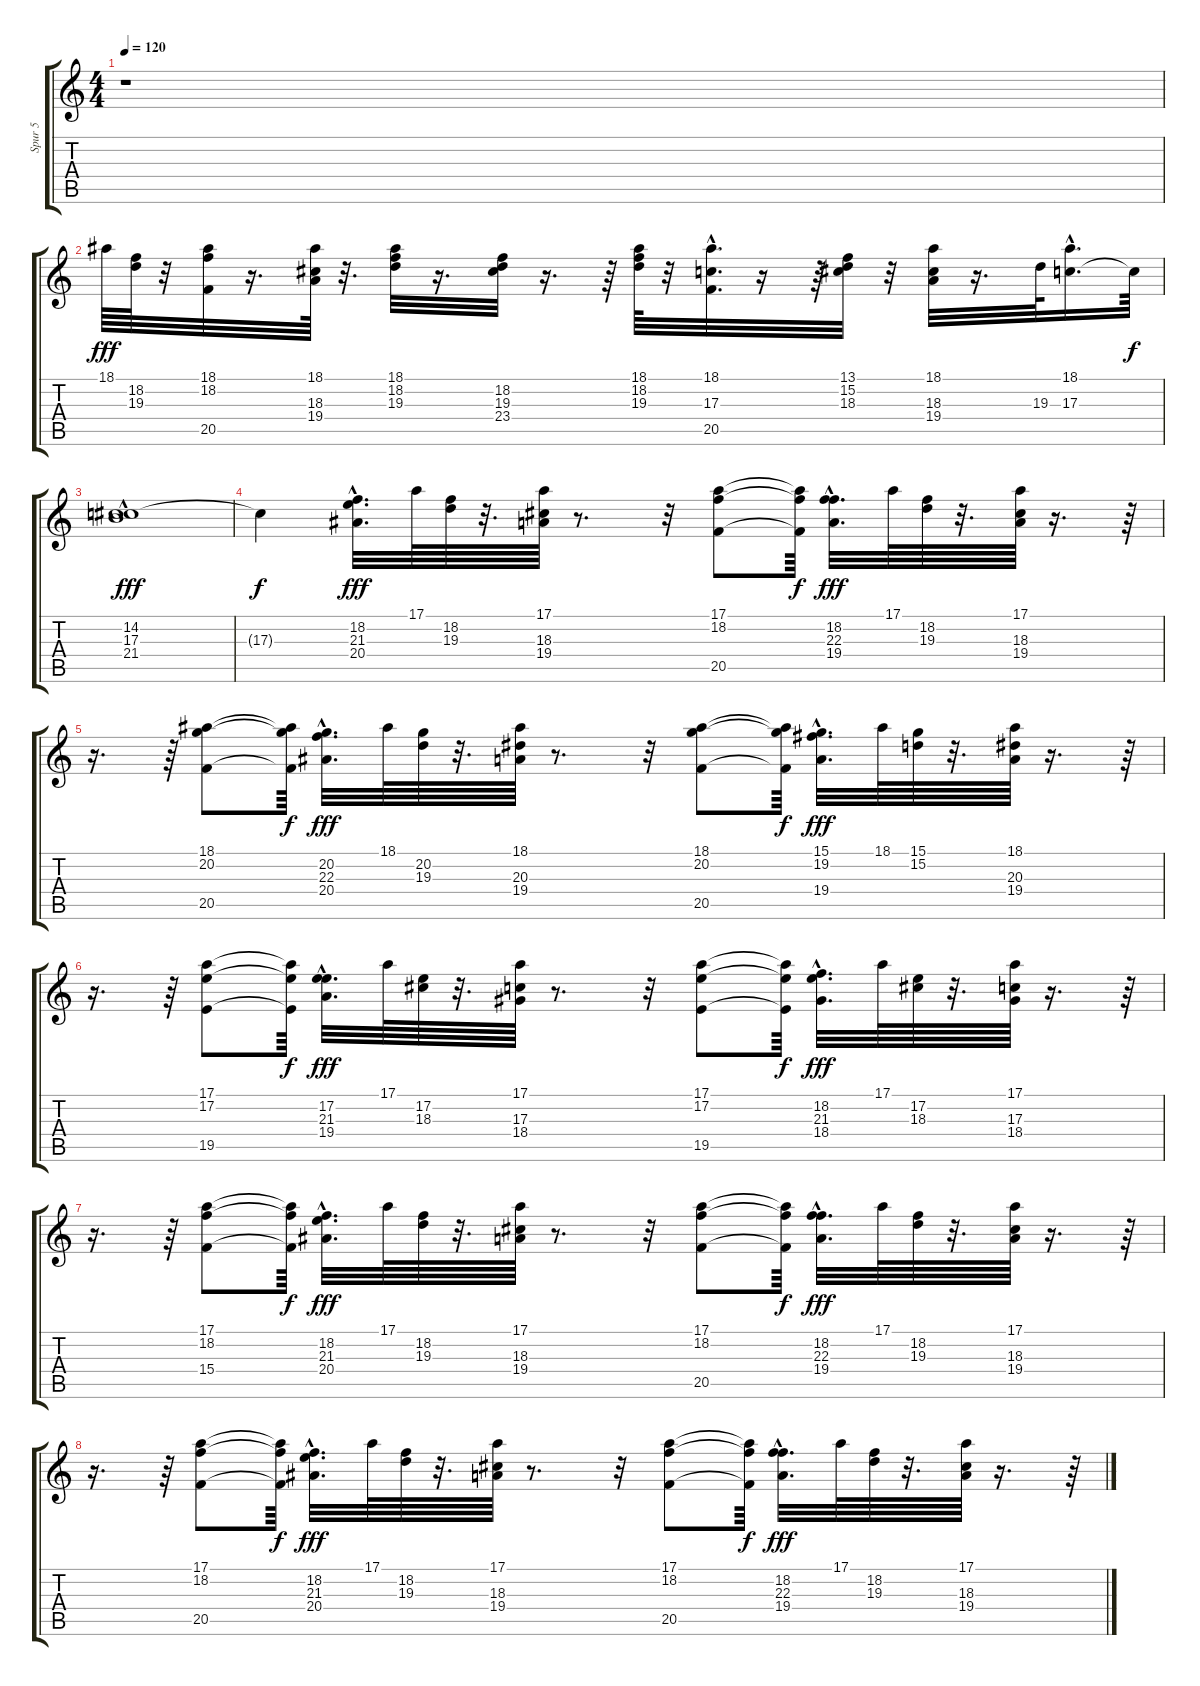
\track ("Spur 5" "Spur 5") {instrument synthbrass1}
\staff {score tabs}
\tuning (E4 B3 G3 D3 A2 E2) {hide}
\ts (4 4)
\tempo 120
\clef g2
\ks c
r.1{dy fff} |
18.1.64 (18.2 19.3).64 r.32 (18.1 18.2 20.5).32 r.16{d} (18.1 18.3 19.4).64 r.32{d} (18.1 18.2 19.3).32 r.16{d} (18.2 19.3 23.4).32 r.16{d} r.64 (18.1 18.2 19.3).64 r.32 (18.1{hac} 17.3 20.5).32{d} r.16 r.64 (13.1 15.2 18.3).32 r.32 (18.1 18.3 19.4).32 r.16{d} 19.3.64 (18.1 17.3{hac}).16{d} 17.3{t}.64{dy f} |
(14.2 17.3 21.4{hac}).1{dy fff} |
17.3{t}.4{dy f} (18.2{hac} 21.3{hac} 20.4{hac}).32{d dy fff} 17.1.64 (18.2 19.3).64 r.32{d} (17.1 18.3 19.4).64 r.8{d} r.32 (17.1 18.2 20.5).8 (17.1{t} 18.2{t} 20.5{t}).64{dy f} (18.2{hac} 22.3{hac} 19.4{hac}).32{d dy fff} 17.1.64 (18.2 19.3).64 r.32{d} (17.1 18.3 19.4).64 r.16{d} r.64 |
r.16{d} r.64 (18.1 20.2 20.5).8 (18.1{t} 20.2{t} 20.5{t}).64{dy f} (20.2{hac} 22.3{hac} 20.4{hac}).32{d dy fff} 18.1.64 (20.2 19.3).64 r.32{d} (18.1 20.3 19.4).64 r.8{d} r.32 (18.1 20.2 20.5).8 (18.1{t} 20.2{t} 20.5{t}).64{dy f} (15.1{hac} 19.2{hac} 19.4{hac}).32{d dy fff} 18.1.64 (15.1 15.2).64 r.32{d} (18.1 20.3 19.4).64 r.16{d} r.64 |
r.16{d} r.64 (17.1 17.2 19.5).8 (17.1{t} 17.2{t} 19.5{t}).64{dy f} (17.2{hac} 21.3{hac} 19.4{hac}).32{d dy fff} 17.1.64 (17.2 18.3).64 r.32{d} (17.1 17.3 18.4).64 r.8{d} r.32 (17.1 17.2 19.5).8 (17.1{t} 17.2{t} 19.5{t}).64{dy f} (18.2{hac} 21.3{hac} 18.4{hac}).32{d dy fff} 17.1.64 (17.2 18.3).64 r.32{d} (17.1 17.3 18.4).64 r.16{d} r.64 |
r.16{d} r.64 (17.1 18.2 15.4).8 (17.1{t} 18.2{t} 15.4{t}).64{dy f} (18.2{hac} 21.3{hac} 20.4{hac}).32{d dy fff} 17.1.64 (18.2 19.3).64 r.32{d} (17.1 18.3 19.4).64 r.8{d} r.32 (17.1 18.2 20.5).8 (17.1{t} 18.2{t} 20.5{t}).64{dy f} (18.2{hac} 22.3{hac} 19.4{hac}).32{d dy fff} 17.1.64 (18.2 19.3).64 r.32{d} (17.1 18.3 19.4).64 r.16{d} r.64 |
r.16{d} r.64 (17.1 18.2 20.5).8 (17.1{t} 18.2{t} 20.5{t}).64{dy f} (18.2{hac} 21.3{hac} 20.4{hac}).32{d dy fff} 17.1.64 (18.2 19.3).64 r.32{d} (17.1 18.3 19.4).64 r.8{d} r.32 (17.1 18.2 20.5).8 (17.1{t} 18.2{t} 20.5{t}).64{dy f} (18.2{hac} 22.3{hac} 19.4{hac}).32{d dy fff} 17.1.64 (18.2 19.3).64 r.32{d} (17.1 18.3 19.4).64 r.16{d} r.64
